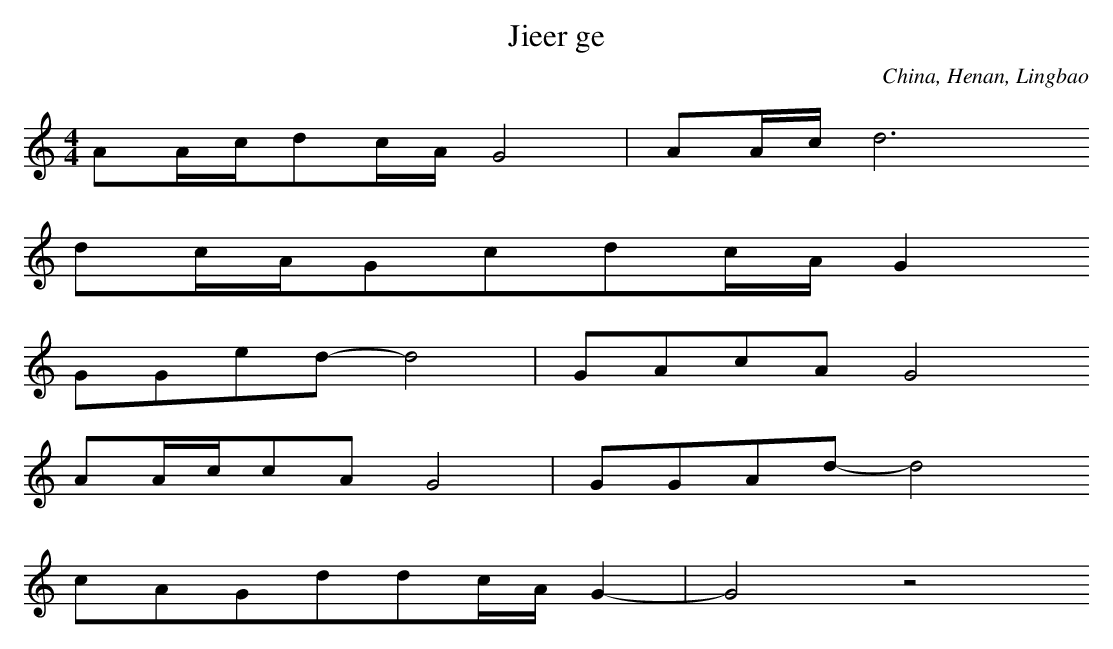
X:1
T: Jieer ge
O: China, Henan, Lingbao
M: 4/4
L: 1/16
K: C
A2Acd2cAG8 | A2Acd12
d2cAG2c2d2cAG4
G2G2e2d2-d8 | G2A2c2A2G8
A2Acc2A2G8 | G2G2A2d2-d8
c2A2G2d2d2cAG4- | G8z8
